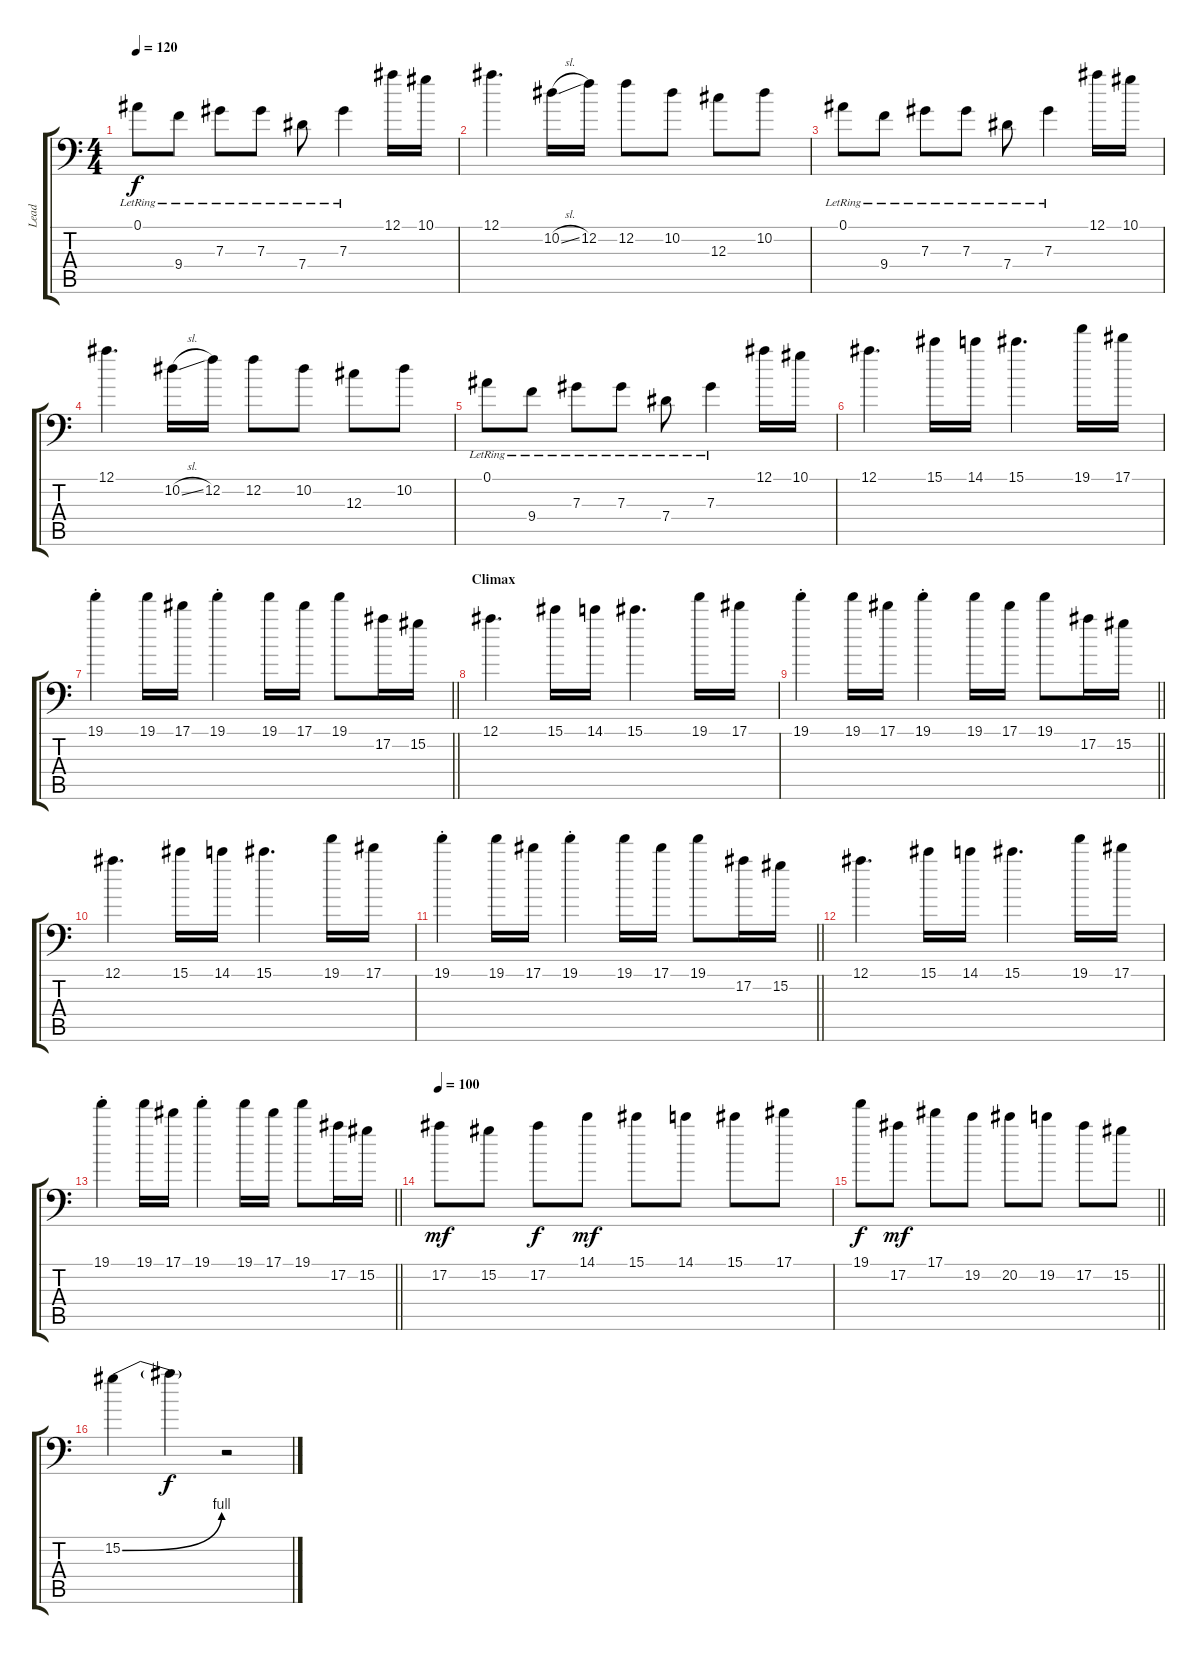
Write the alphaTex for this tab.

\track ("Lead" "Lead") {instrument distortionguitar}
\staff {score tabs}
\tuning (Bb3 F3 Db3 Ab2 Eb2 Bb1) {hide}
\ts (4 4)
\tempo 120
\clef f4
\ks c
0.1{lr}.8{dy f} 9.4{lr}.8 7.3{lr}.8 7.3{lr}.8 7.4{lr}.8 7.3{lr}.4 12.1.16 10.1.16 |
12.1.4{d} 10.2{sl}.16 12.2.16 12.2.8 10.2.8 12.3.8 10.2.8 |
0.1{lr}.8 9.4{lr}.8 7.3{lr}.8 7.3{lr}.8 7.4{lr}.8 7.3{lr}.4 12.1.16 10.1.16 |
12.1.4{d} 10.2{sl}.16 12.2.16 12.2.8 10.2.8 12.3.8 10.2.8 |
0.1{lr}.8 9.4{lr}.8 7.3{lr}.8 7.3{lr}.8 7.4{lr}.8 7.3{lr}.4 12.1.16 10.1.16 |
12.1.4{d} 15.1.16 14.1.16 15.1.4{d} 19.1.16 17.1.16 |
\barLineRight lightlight
19.1{st}.4 19.1.16 17.1.16 19.1{st}.4 19.1.16 17.1.16 19.1.8 17.2.16 15.2.16 |
\section ("" "Climax")
12.1.4{d} 15.1.16 14.1.16 15.1.4{d} 19.1.16 17.1.16 |
\barLineRight lightlight
19.1{st}.4 19.1.16 17.1.16 19.1{st}.4 19.1.16 17.1.16 19.1.8 17.2.16 15.2.16 |
12.1.4{d} 15.1.16 14.1.16 15.1.4{d} 19.1.16 17.1.16 |
\barLineRight lightlight
19.1{st}.4 19.1.16 17.1.16 19.1{st}.4 19.1.16 17.1.16 19.1.8 17.2.16 15.2.16 |
12.1.4{d} 15.1.16 14.1.16 15.1.4{d} 19.1.16 17.1.16 |
\barLineRight lightlight
19.1{st}.4 19.1.16 17.1.16 19.1{st}.4 19.1.16 17.1.16 19.1.8 17.2.16 15.2.16 |
\tempo 100
17.2.8{dy mf} 15.2.8 17.2.8{dy f} 14.1.8{dy mf} 15.1.8 14.1.8 15.1.8 17.1.8 |
\barLineRight lightlight
19.1.8{dy f} 17.2.8{dy mf} 17.1.8 19.2.8 20.2.8 19.2.8 17.2.8 15.2.8 |
15.2{be (bend 0 0 60 4)}.4 15.2{t}.4{dy f} r.2
